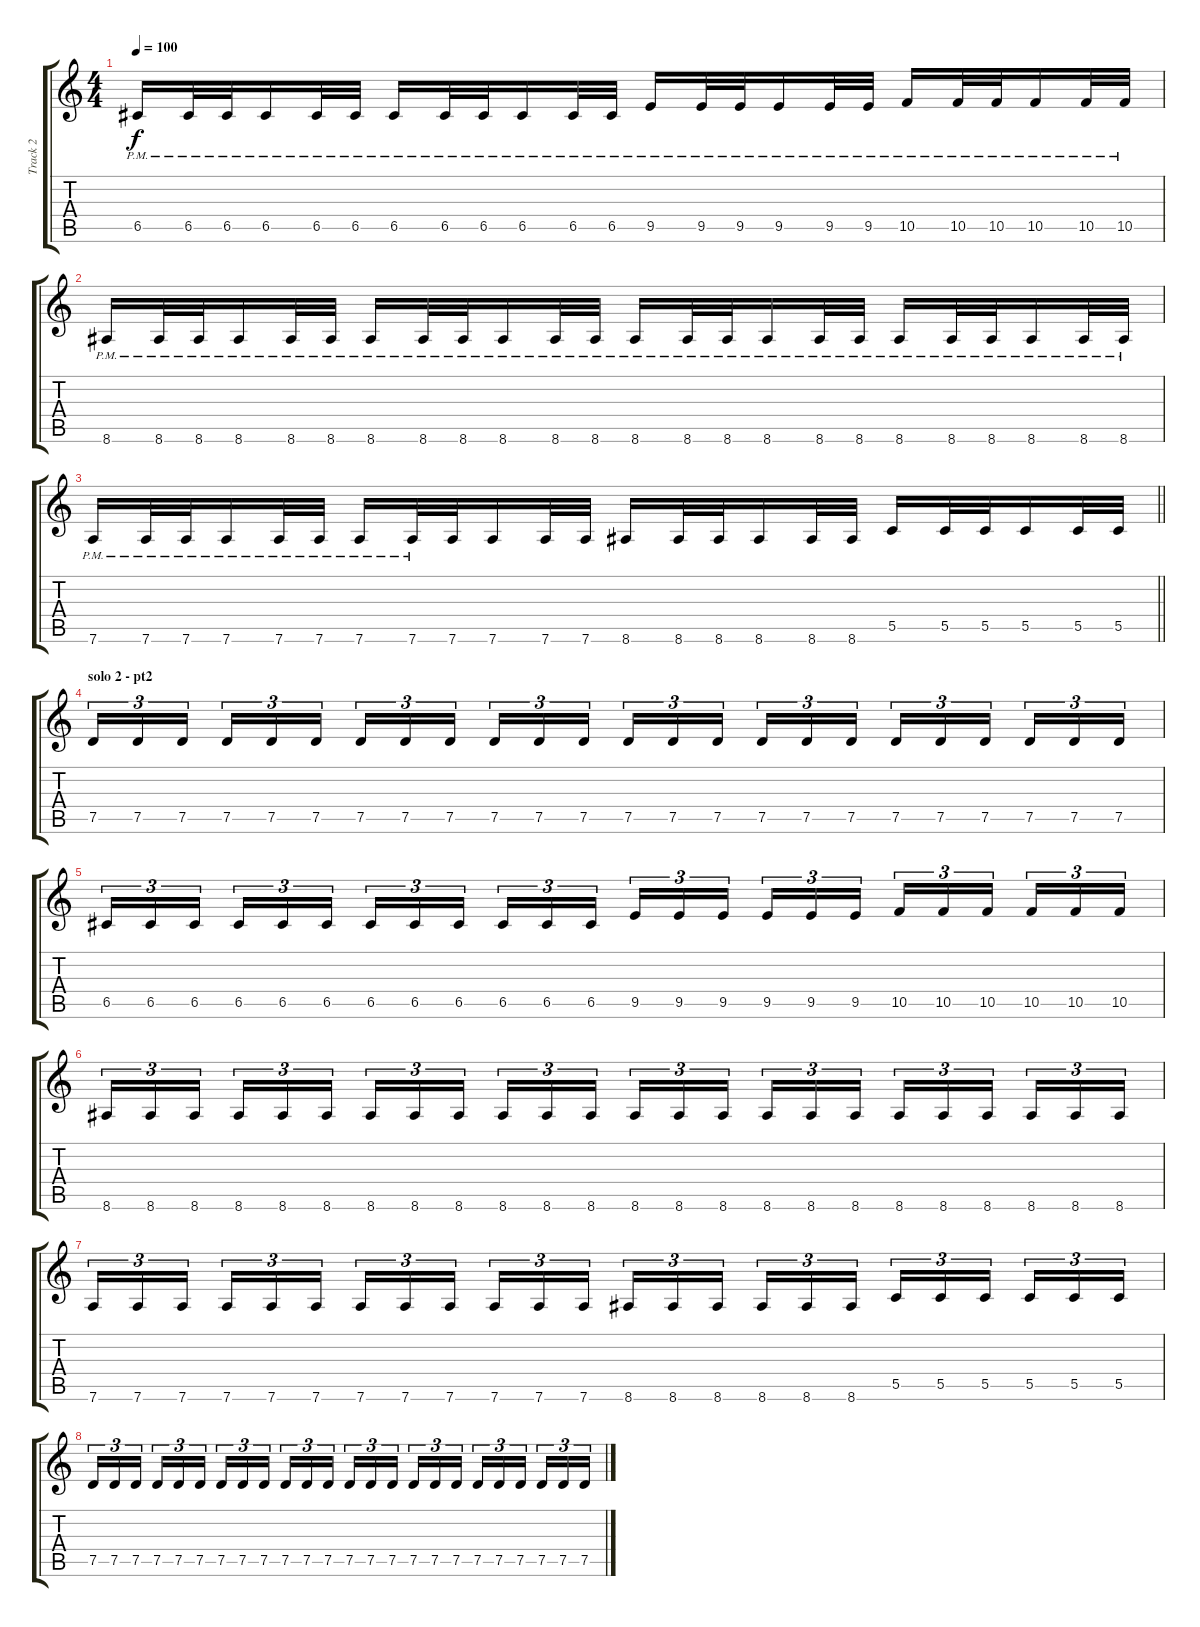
\track ("Track 2" "Track 2") {instrument distortionguitar}
\staff {score tabs}
\tuning (D4 A3 F3 C3 G2 D2) {hide}
\ts (4 4)
\tempo 100
\clef g2
\ks c
6.5{pm}.16{dy f} 6.5{pm}.32 6.5{pm}.32 6.5{pm}.16 6.5{pm}.32 6.5{pm}.32 6.5{pm}.16 6.5{pm}.32 6.5{pm}.32 6.5{pm}.16 6.5{pm}.32 6.5{pm}.32 9.5{pm}.16 9.5{pm}.32 9.5{pm}.32 9.5{pm}.16 9.5{pm}.32 9.5{pm}.32 10.5{pm}.16 10.5{pm}.32 10.5{pm}.32 10.5{pm}.16 10.5{pm}.32 10.5{pm}.32 |
8.6{pm}.16 8.6{pm}.32 8.6{pm}.32 8.6{pm}.16 8.6{pm}.32 8.6{pm}.32 8.6{pm}.16 8.6{pm}.32 8.6{pm}.32 8.6{pm}.16 8.6{pm}.32 8.6{pm}.32 8.6{pm}.16 8.6{pm}.32 8.6{pm}.32 8.6{pm}.16 8.6{pm}.32 8.6{pm}.32 8.6{pm}.16 8.6{pm}.32 8.6{pm}.32 8.6{pm}.16 8.6{pm}.32 8.6{pm}.32 |
\barLineRight lightlight
7.6{pm}.16 7.6{pm}.32 7.6{pm}.32 7.6{pm}.16 7.6{pm}.32 7.6{pm}.32 7.6{pm}.16 7.6{pm}.32 7.6.32 7.6.16 7.6.32 7.6.32 8.6.16 8.6.32 8.6.32 8.6.16 8.6.32 8.6.32 5.5.16 5.5.32 5.5.32 5.5.16 5.5.32 5.5.32 |
\section ("" "solo 2 - pt2")
7.5.16{tu (3 2)} 7.5.16{tu (3 2)} 7.5.16{tu (3 2) beam splitsecondary} 7.5.16{tu (3 2)} 7.5.16{tu (3 2)} 7.5.16{tu (3 2)} 7.5.16{tu (3 2)} 7.5.16{tu (3 2)} 7.5.16{tu (3 2) beam splitsecondary} 7.5.16{tu (3 2)} 7.5.16{tu (3 2)} 7.5.16{tu (3 2)} 7.5.16{tu (3 2)} 7.5.16{tu (3 2)} 7.5.16{tu (3 2) beam splitsecondary} 7.5.16{tu (3 2)} 7.5.16{tu (3 2)} 7.5.16{tu (3 2)} 7.5.16{tu (3 2)} 7.5.16{tu (3 2)} 7.5.16{tu (3 2) beam splitsecondary} 7.5.16{tu (3 2)} 7.5.16{tu (3 2)} 7.5.16{tu (3 2)} |
6.5.16{tu (3 2)} 6.5.16{tu (3 2)} 6.5.16{tu (3 2) beam splitsecondary} 6.5.16{tu (3 2)} 6.5.16{tu (3 2)} 6.5.16{tu (3 2)} 6.5.16{tu (3 2)} 6.5.16{tu (3 2)} 6.5.16{tu (3 2) beam splitsecondary} 6.5.16{tu (3 2)} 6.5.16{tu (3 2)} 6.5.16{tu (3 2)} 9.5.16{tu (3 2)} 9.5.16{tu (3 2)} 9.5.16{tu (3 2) beam splitsecondary} 9.5.16{tu (3 2)} 9.5.16{tu (3 2)} 9.5.16{tu (3 2)} 10.5.16{tu (3 2)} 10.5.16{tu (3 2)} 10.5.16{tu (3 2) beam splitsecondary} 10.5.16{tu (3 2)} 10.5.16{tu (3 2)} 10.5.16{tu (3 2)} |
8.6.16{tu (3 2)} 8.6.16{tu (3 2)} 8.6.16{tu (3 2) beam splitsecondary} 8.6.16{tu (3 2)} 8.6.16{tu (3 2)} 8.6.16{tu (3 2)} 8.6.16{tu (3 2)} 8.6.16{tu (3 2)} 8.6.16{tu (3 2) beam splitsecondary} 8.6.16{tu (3 2)} 8.6.16{tu (3 2)} 8.6.16{tu (3 2)} 8.6.16{tu (3 2)} 8.6.16{tu (3 2)} 8.6.16{tu (3 2) beam splitsecondary} 8.6.16{tu (3 2)} 8.6.16{tu (3 2)} 8.6.16{tu (3 2)} 8.6.16{tu (3 2)} 8.6.16{tu (3 2)} 8.6.16{tu (3 2) beam splitsecondary} 8.6.16{tu (3 2)} 8.6.16{tu (3 2)} 8.6.16{tu (3 2)} |
7.6.16{tu (3 2)} 7.6.16{tu (3 2)} 7.6.16{tu (3 2) beam splitsecondary} 7.6.16{tu (3 2)} 7.6.16{tu (3 2)} 7.6.16{tu (3 2)} 7.6.16{tu (3 2)} 7.6.16{tu (3 2)} 7.6.16{tu (3 2) beam splitsecondary} 7.6.16{tu (3 2)} 7.6.16{tu (3 2)} 7.6.16{tu (3 2)} 8.6.16{tu (3 2)} 8.6.16{tu (3 2)} 8.6.16{tu (3 2) beam splitsecondary} 8.6.16{tu (3 2)} 8.6.16{tu (3 2)} 8.6.16{tu (3 2)} 5.5.16{tu (3 2)} 5.5.16{tu (3 2)} 5.5.16{tu (3 2) beam splitsecondary} 5.5.16{tu (3 2)} 5.5.16{tu (3 2)} 5.5.16{tu (3 2)} |
7.5.16{tu (3 2)} 7.5.16{tu (3 2)} 7.5.16{tu (3 2) beam splitsecondary} 7.5.16{tu (3 2)} 7.5.16{tu (3 2)} 7.5.16{tu (3 2)} 7.5.16{tu (3 2)} 7.5.16{tu (3 2)} 7.5.16{tu (3 2) beam splitsecondary} 7.5.16{tu (3 2)} 7.5.16{tu (3 2)} 7.5.16{tu (3 2)} 7.5.16{tu (3 2)} 7.5.16{tu (3 2)} 7.5.16{tu (3 2) beam splitsecondary} 7.5.16{tu (3 2)} 7.5.16{tu (3 2)} 7.5.16{tu (3 2)} 7.5.16{tu (3 2)} 7.5.16{tu (3 2)} 7.5.16{tu (3 2) beam splitsecondary} 7.5.16{tu (3 2)} 7.5.16{tu (3 2)} 7.5.16{tu (3 2)}
